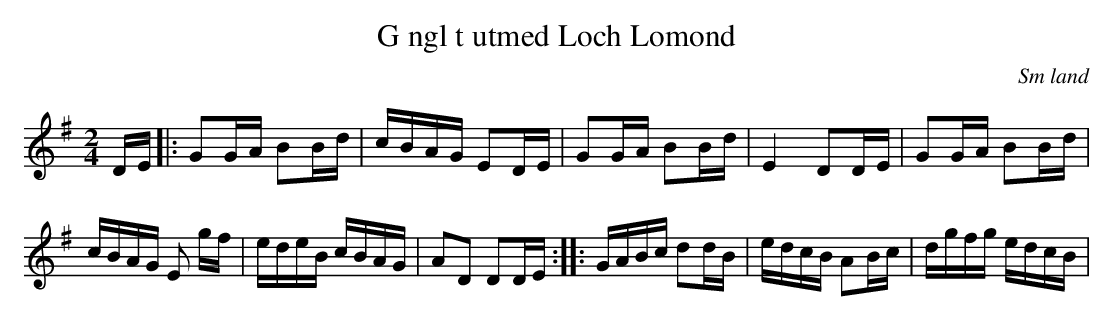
X:1
T:G ngl t utmed Loch Lomond
O:Sm land
M:2/4
L:1/8
K:G
D/2E/2|:GG/2A/2 BB/2d/2 | c/2B/2A/2G/2 ED/2E/2 | GG/2A/2 BB/2d/2 | E2 DD/2E/2 | GG/2A/2 BB/2d/2 | c/2B/2A/2G/2 E g/2f/2 | e/2d/2e/2B/2 c/2B/2A/2G/2 | AD DD/2E/2 :|: G/2A/2B/2c/2 dd/2B/2 | e/2d/2c/2B/2 AB/2c/2 | d/2g/2f/2g/2 e/2d/2c/2B/2 |
